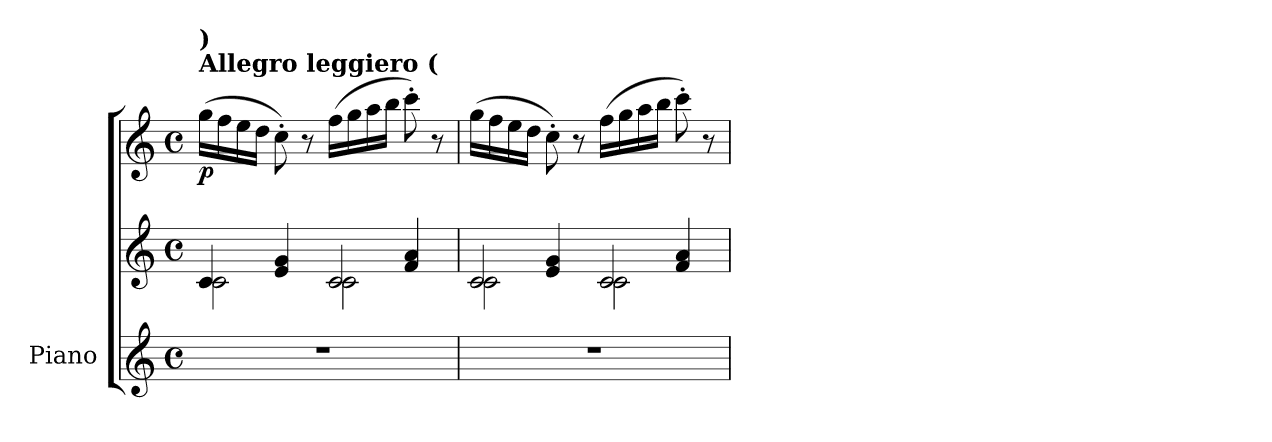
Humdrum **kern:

**kern	**kern	**kern	**dynam
*part1	*part1	*part1	*part1
*staff3	*staff2	*staff1	*staff1/2/3
*I"Piano	*	*	*
*I'Pno	*	*	*
!!LO:PB:g=z
*stria5	*	*	*
*clefG2	*clefG2	*clefG2	*
*k[]	*k[]	*k[]	*
*M4/4	*M4/4	*M4/4	*
*met(c)	*met(c)	*met(c)	*
*MM152	*MM152	*MM152	*
=1	=1	=1	=1
!	!	!LO:TX:a:B:t=Allegro leggiero (	!
!	!	!LO:TX:a:B:t=)	!
!	!LO:N:head=open	!	!LO:DY:b
*	*^	*	*
1r	4c/	2c\	(>16gg\LL	p
.	.	.	16ff\	.
.	.	.	16ee\	.
.	.	.	16dd\JJ	.
.	4e/ 4g/	.	8cc'\)	.
.	.	.	8r	.
!	!LO:N:head=open	!	!	!
.	4c/	2c\	(>16ff\LL	.
.	.	.	16gg\	.
.	.	.	16aa\	.
.	.	.	16bb\JJ	.
.	4f/ 4a/	.	8ccc'\)	.
.	.	.	8r	.
=2	=2	=2	=2	=2
!	!LO:N:head=open	!	!	!
1r	4c/	2c\	(>16gg\LL	.
.	.	.	16ff\	.
.	.	.	16ee\	.
.	.	.	16dd\JJ	.
.	4e/ 4g/	.	8cc'\)	.
.	.	.	8r	.
!	!LO:N:head=open	!	!	!
.	4c/	2c\	(>16ff\LL	.
.	.	.	16gg\	.
.	.	.	16aa\	.
.	.	.	16bb\JJ	.
.	4f/ 4a/	.	8ccc'\)	.
.	.	.	8r	.
*	*v	*v	*	*
=	=	=	=
*-	*-	*-	*-
